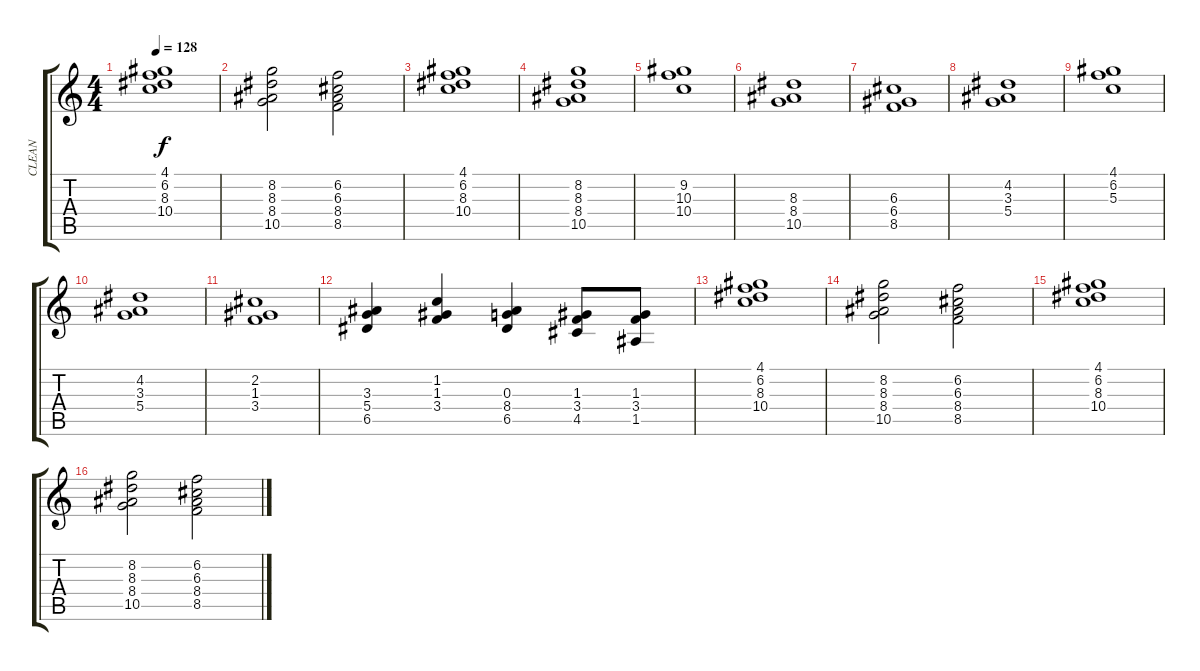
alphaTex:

\track ("CLEAN" "CLEAN") {instrument electricguitarclean}
\staff {score tabs}
\tuning (E4 B3 G3 D3 A2 E2) {hide}
\ts (4 4)
\tempo 128
\clef g2
\ks c
(4.1 6.2 8.3 10.4).1{dy f} |
(8.2 8.3 8.4 10.5).2 (6.2 6.3 8.4 8.5).2 |
(4.1 6.2 8.3 10.4).1 |
(8.2 8.3 8.4 10.5).1 |
(9.2 10.3 10.4).1 |
(8.3 8.4 10.5).1 |
(6.3 6.4 8.5).1 |
(4.2 3.3 5.4).1 |
(4.1 6.2 5.3).1 |
(4.2 3.3 5.4).1 |
(2.2 1.3 3.4).1 |
(3.3 5.4 6.5).4 (1.2 1.3 3.4).4 (0.3 8.4 6.5).4 (1.3 3.4 4.5).8 (1.3 3.4 1.5).8 |
(4.1 6.2 8.3 10.4).1 |
(8.2 8.3 8.4 10.5).2 (6.2 6.3 8.4 8.5).2 |
(4.1 6.2 8.3 10.4).1 |
(8.2 8.3 8.4 10.5).2 (6.2 6.3 8.4 8.5).2
